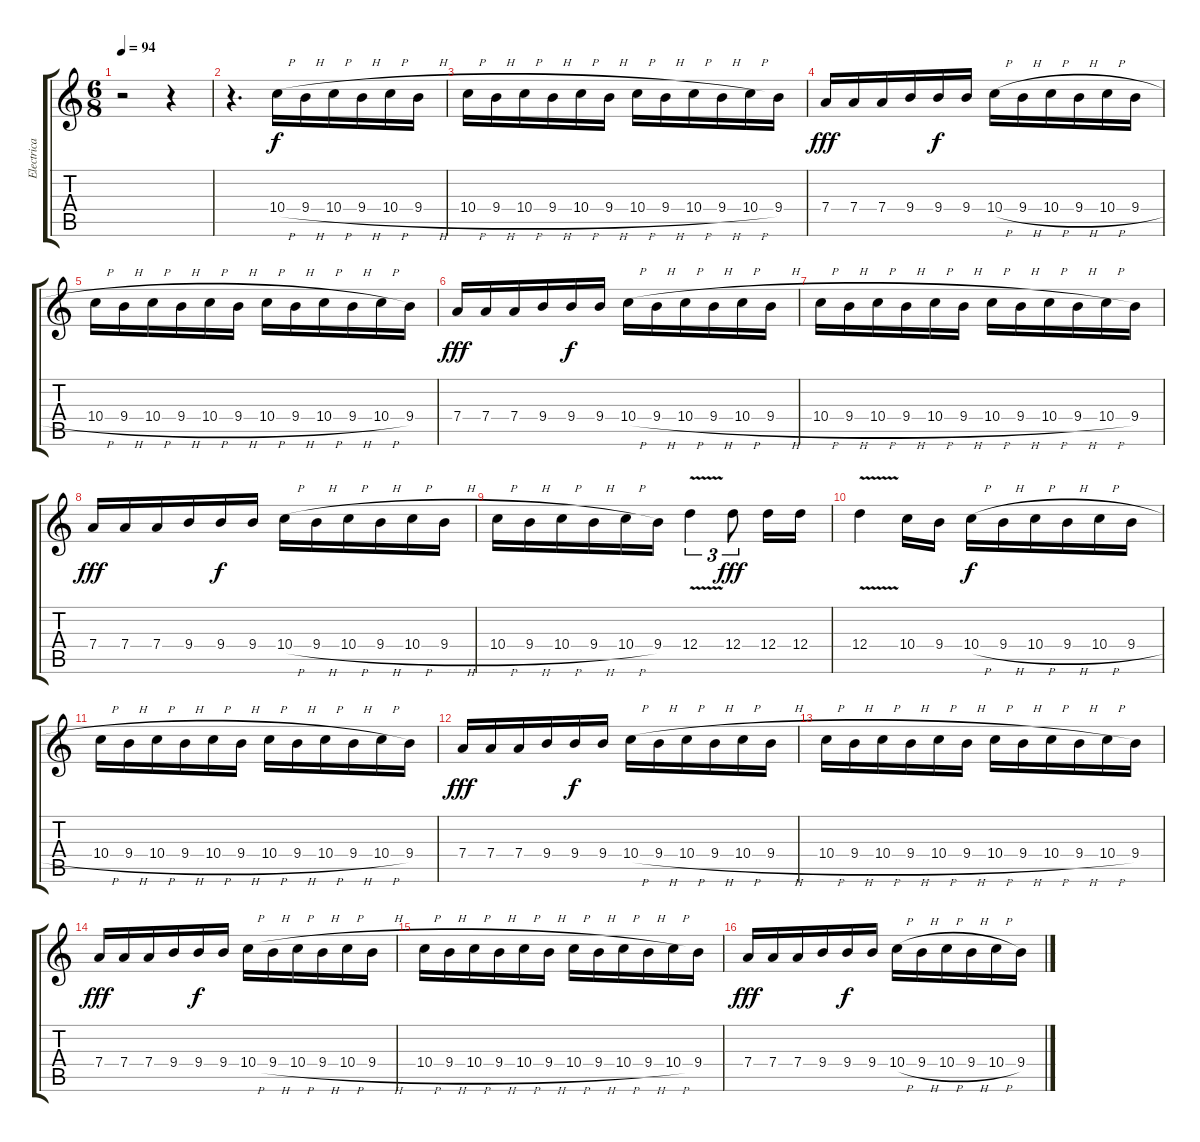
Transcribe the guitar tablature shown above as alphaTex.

\track ("Electrica 2" "Electrica ") {instrument overdrivenguitar}
\staff {score tabs}
\tuning (E4 B3 G3 D3 A2 E2) {hide}
\ts (6 8)
\tempo 94
\clef g2
\ks c
r.2{dy f} r.4 |
r.4{d} 10.4{h}.16 9.4{h}.16 10.4{h}.16 9.4{h}.16 10.4{h}.16 9.4{h}.16 |
10.4{h}.16 9.4{h}.16 10.4{h}.16 9.4{h}.16 10.4{h}.16 9.4{h}.16 10.4{h}.16 9.4{h}.16 10.4{h}.16 9.4{h}.16 10.4{h}.16 9.4.16 |
7.4.16{dy fff} 7.4.16 7.4.16 9.4.16 9.4.16{dy f} 9.4.16 10.4{h}.16 9.4{h}.16 10.4{h}.16 9.4{h}.16 10.4{h}.16 9.4{h}.16 |
10.4{h}.16 9.4{h}.16 10.4{h}.16 9.4{h}.16 10.4{h}.16 9.4{h}.16 10.4{h}.16 9.4{h}.16 10.4{h}.16 9.4{h}.16 10.4{h}.16 9.4.16 |
7.4.16{dy fff} 7.4.16 7.4.16 9.4.16 9.4.16{dy f} 9.4.16 10.4{h}.16 9.4{h}.16 10.4{h}.16 9.4{h}.16 10.4{h}.16 9.4{h}.16 |
10.4{h}.16 9.4{h}.16 10.4{h}.16 9.4{h}.16 10.4{h}.16 9.4{h}.16 10.4{h}.16 9.4{h}.16 10.4{h}.16 9.4{h}.16 10.4{h}.16 9.4.16 |
7.4.16{dy fff} 7.4.16 7.4.16 9.4.16 9.4.16{dy f} 9.4.16 10.4{h}.16 9.4{h}.16 10.4{h}.16 9.4{h}.16 10.4{h}.16 9.4{h}.16 |
10.4{h}.16 9.4{h}.16 10.4{h}.16 9.4{h}.16 10.4{h}.16 9.4.16 12.4{v}.4{tu (3 2)} 12.4.8{tu (3 2) dy fff} 12.4.16 12.4.16 |
12.4{v}.4 10.4.16 9.4.16 10.4{h}.16{dy f} 9.4{h}.16 10.4{h}.16 9.4{h}.16 10.4{h}.16 9.4{h}.16 |
10.4{h}.16 9.4{h}.16 10.4{h}.16 9.4{h}.16 10.4{h}.16 9.4{h}.16 10.4{h}.16 9.4{h}.16 10.4{h}.16 9.4{h}.16 10.4{h}.16 9.4.16 |
7.4.16{dy fff} 7.4.16 7.4.16 9.4.16 9.4.16{dy f} 9.4.16 10.4{h}.16 9.4{h}.16 10.4{h}.16 9.4{h}.16 10.4{h}.16 9.4{h}.16 |
10.4{h}.16 9.4{h}.16 10.4{h}.16 9.4{h}.16 10.4{h}.16 9.4{h}.16 10.4{h}.16 9.4{h}.16 10.4{h}.16 9.4{h}.16 10.4{h}.16 9.4.16 |
7.4.16{dy fff} 7.4.16 7.4.16 9.4.16 9.4.16{dy f} 9.4.16 10.4{h}.16 9.4{h}.16 10.4{h}.16 9.4{h}.16 10.4{h}.16 9.4{h}.16 |
10.4{h}.16 9.4{h}.16 10.4{h}.16 9.4{h}.16 10.4{h}.16 9.4{h}.16 10.4{h}.16 9.4{h}.16 10.4{h}.16 9.4{h}.16 10.4{h}.16 9.4.16 |
7.4.16{dy fff} 7.4.16 7.4.16 9.4.16 9.4.16{dy f} 9.4.16 10.4{h}.16 9.4{h}.16 10.4{h}.16 9.4{h}.16 10.4{h}.16 9.4{h}.16
